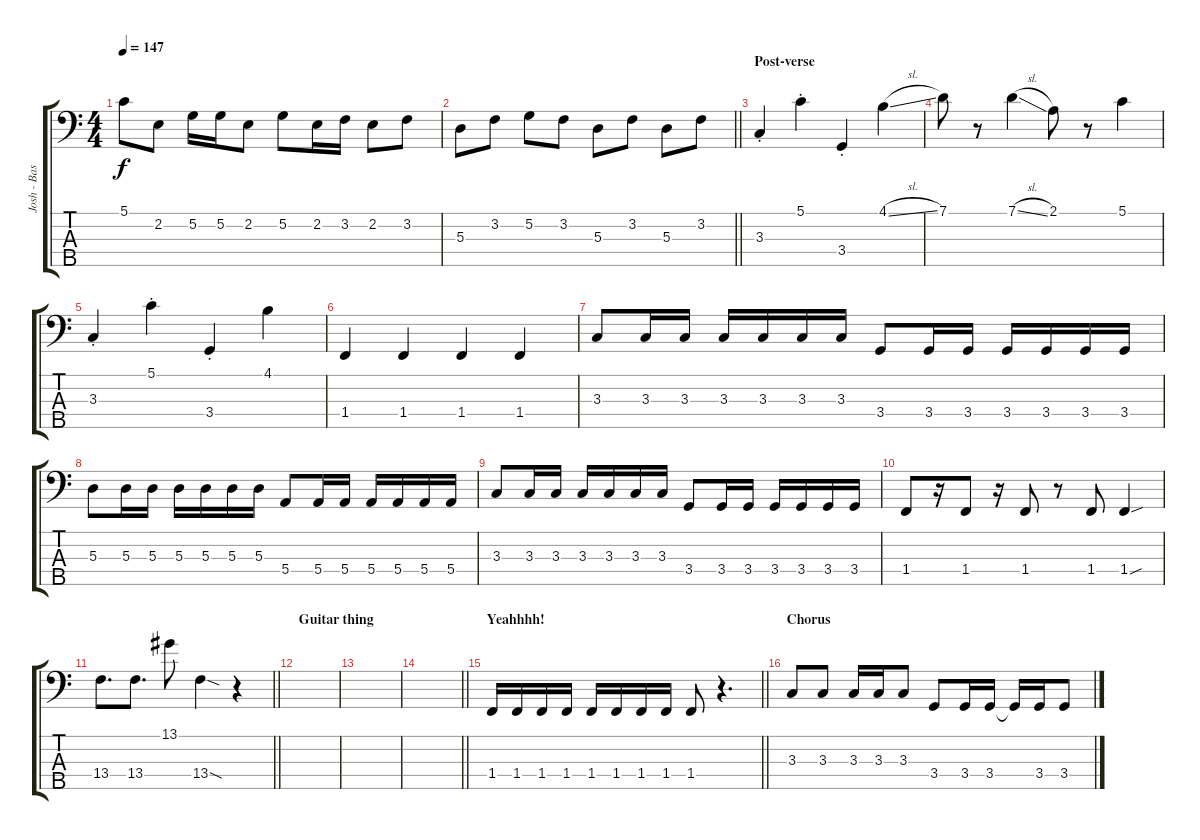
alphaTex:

\track ("Josh - Bass" "Josh - Bas") {instrument electricbassfinger}
\staff {score tabs}
\tuning (G2 D2 A1 E1 B0) {hide}
\ts (4 4)
\tempo 147
\clef f4
\ks c
5.1.8{dy f} 2.2.8 5.2.16 5.2.16 2.2.8 5.2.8 2.2.16 3.2.16 2.2.8 3.2.8 |
\barLineRight lightlight
5.3.8 3.2.8 5.2.8 3.2.8 5.3.8 3.2.8 5.3.8 3.2.8 |
\section ("" "Post-verse")
3.3{st}.4 5.1{st}.4 3.4{st}.4 4.1{sl}.4 |
7.1.8 r.8 7.1{sl}.4 2.1.8 r.8 5.1.4 |
3.3{st}.4 5.1{st}.4 3.4{st}.4 4.1.4 |
1.4.4 1.4.4 1.4.4 1.4.4 |
3.3.8 3.3.16 3.3.16 3.3.16 3.3.16 3.3.16 3.3.16 3.4.8 3.4.16 3.4.16 3.4.16 3.4.16 3.4.16 3.4.16 |
5.3.8 5.3.16 5.3.16 5.3.16 5.3.16 5.3.16 5.3.16 5.4.8 5.4.16 5.4.16 5.4.16 5.4.16 5.4.16 5.4.16 |
3.3.8 3.3.16 3.3.16 3.3.16 3.3.16 3.3.16 3.3.16 3.4.8 3.4.16 3.4.16 3.4.16 3.4.16 3.4.16 3.4.16 |
1.4.8 r.16 1.4.8 r.16 1.4.8 r.8 1.4.8 1.4{sou}.4 |
\barLineRight lightlight
13.4.8{d} 13.4.8{d} 13.1.8 13.4{sod}.4 r.4 |
\section ("" "Guitar thing")
|
|
\barLineRight lightlight
|
\section ("" "Yeahhhh!")
\barLineRight lightlight
1.4.16 1.4.16 1.4.16 1.4.16 1.4.16 1.4.16 1.4.16 1.4.16 1.4.8 r.4{d} |
\section ("" "Chorus")
3.3.8 3.3.8 3.3.16 3.3.16 3.3.8 3.4.8 3.4.16 3.4.16 3.4{t}.16 3.4.16 3.4.8
